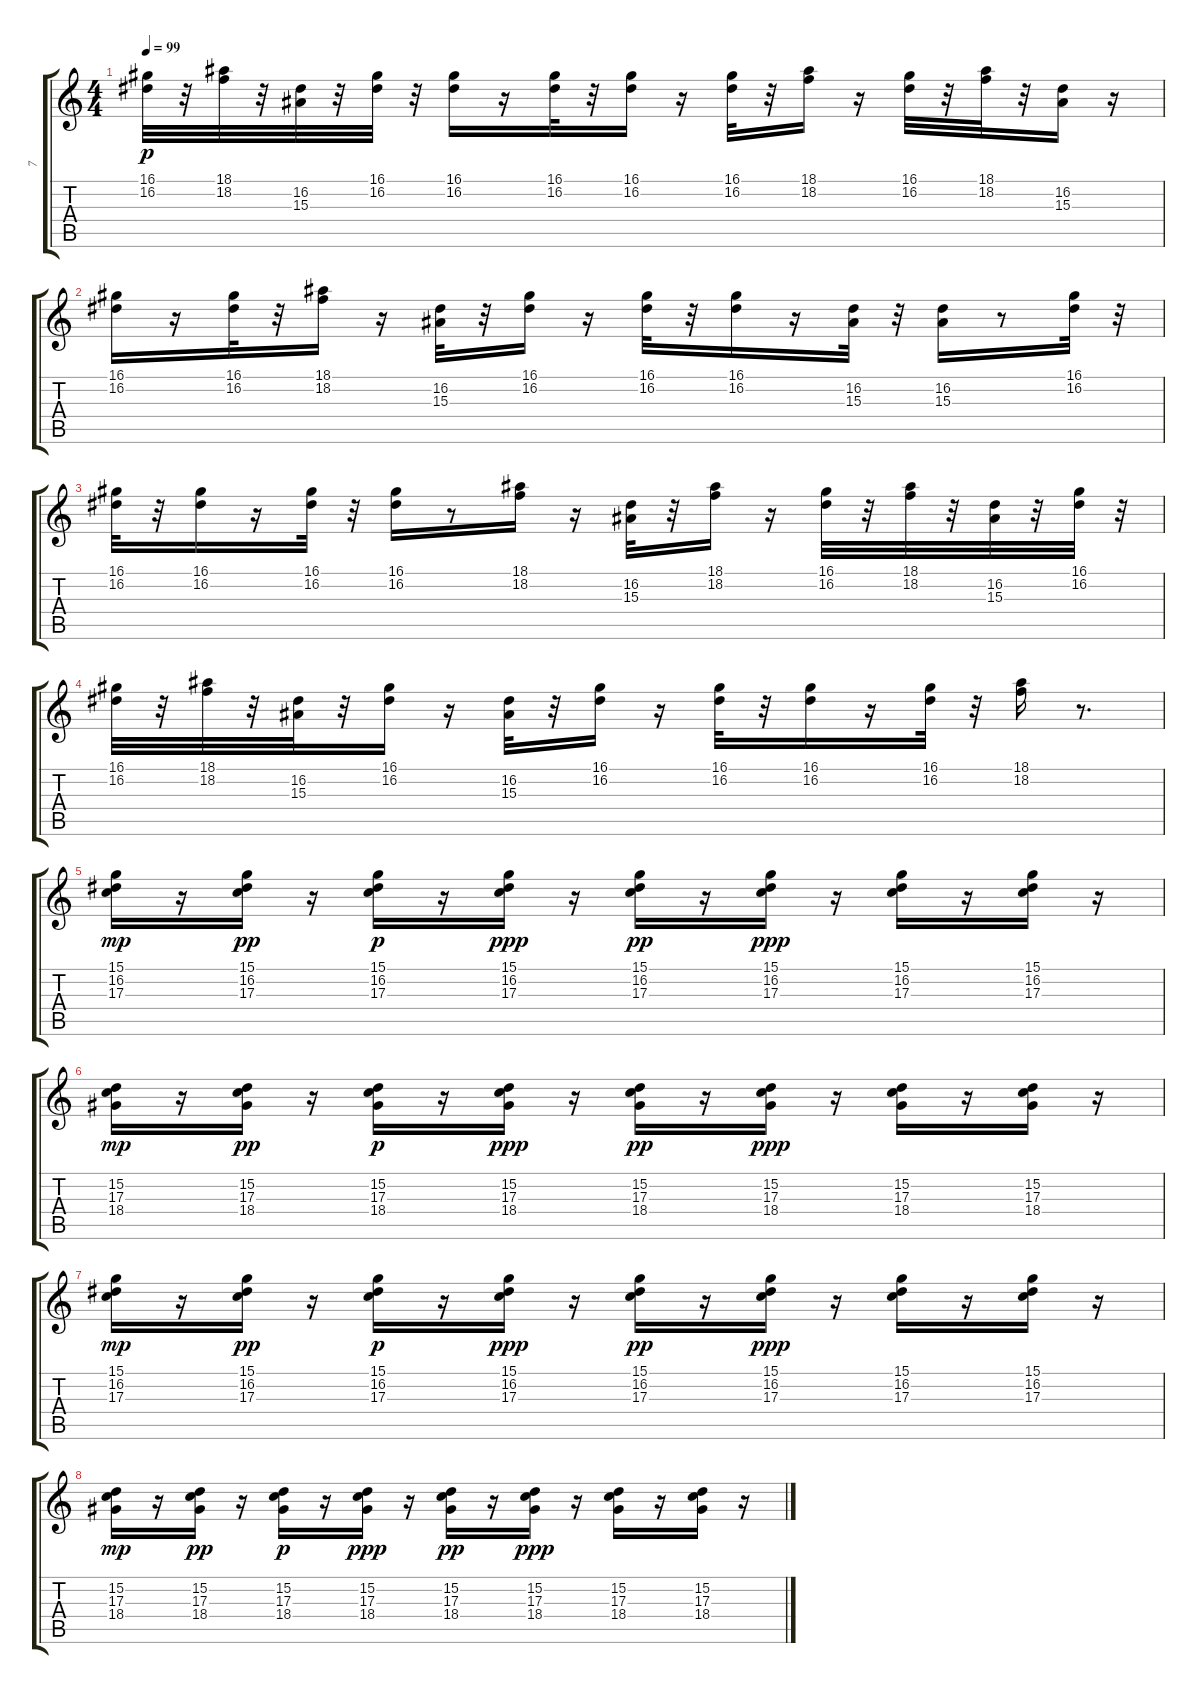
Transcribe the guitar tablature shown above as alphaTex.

\track ("7" "7") {instrument ocarina}
\staff {score tabs}
\tuning (E4 B3 G3 D3 A2 E2) {hide}
\ts (4 4)
\tempo 99
\clef g2
\ks c
(16.1 16.2).32{dy p} r.32 (18.1 18.2).32 r.32 (16.2 15.3).32 r.32 (16.1 16.2).32 r.32 (16.1 16.2).16 r.16 (16.1 16.2).32 r.32 (16.1 16.2).16 r.16 (16.1 16.2).32 r.32 (18.1 18.2).16 r.16 (16.1 16.2).32 r.32 (18.1 18.2).32 r.32 (16.2 15.3).16 r.16 |
(16.1 16.2).16 r.16 (16.1 16.2).32 r.32 (18.1 18.2).16 r.16 (16.2 15.3).32 r.32 (16.1 16.2).16 r.16 (16.1 16.2).32 r.32 (16.1 16.2).16 r.16 (16.2 15.3).32 r.32 (16.2 15.3).16 r.8 (16.1 16.2).32 r.32 |
(16.1 16.2).32 r.32 (16.1 16.2).16 r.16 (16.1 16.2).32 r.32 (16.1 16.2).16 r.8 (18.1 18.2).16 r.16 (16.2 15.3).32 r.32 (18.1 18.2).16 r.16 (16.1 16.2).32 r.32 (18.1 18.2).32 r.32 (16.2 15.3).32 r.32 (16.1 16.2).32 r.32 |
(16.1 16.2).32 r.32 (18.1 18.2).32 r.32 (16.2 15.3).32 r.32 (16.1 16.2).16 r.16 (16.2 15.3).32 r.32 (16.1 16.2).16 r.16 (16.1 16.2).32 r.32 (16.1 16.2).16 r.16 (16.1 16.2).32 r.32 (18.1 18.2).16 r.8{d} |
(15.1 16.2 17.3).16{dy mp} r.16 (15.1 16.2 17.3).16{dy pp} r.16 (15.1 16.2 17.3).16{dy p} r.16 (15.1 16.2 17.3).16{dy ppp} r.16 (15.1 16.2 17.3).16{dy pp} r.16 (15.1 16.2 17.3).16{dy ppp} r.16 (15.1 16.2 17.3).16 r.16 (15.1 16.2 17.3).16 r.16 |
(15.2 17.3 18.4).16{dy mp} r.16 (15.2 17.3 18.4).16{dy pp} r.16 (15.2 17.3 18.4).16{dy p} r.16 (15.2 17.3 18.4).16{dy ppp} r.16 (15.2 17.3 18.4).16{dy pp} r.16 (15.2 17.3 18.4).16{dy ppp} r.16 (15.2 17.3 18.4).16 r.16 (15.2 17.3 18.4).16 r.16 |
(15.1 16.2 17.3).16{dy mp} r.16 (15.1 16.2 17.3).16{dy pp} r.16 (15.1 16.2 17.3).16{dy p} r.16 (15.1 16.2 17.3).16{dy ppp} r.16 (15.1 16.2 17.3).16{dy pp} r.16 (15.1 16.2 17.3).16{dy ppp} r.16 (15.1 16.2 17.3).16 r.16 (15.1 16.2 17.3).16 r.16 |
(15.2 17.3 18.4).16{dy mp} r.16 (15.2 17.3 18.4).16{dy pp} r.16 (15.2 17.3 18.4).16{dy p} r.16 (15.2 17.3 18.4).16{dy ppp} r.16 (15.2 17.3 18.4).16{dy pp} r.16 (15.2 17.3 18.4).16{dy ppp} r.16 (15.2 17.3 18.4).16 r.16 (15.2 17.3 18.4).16 r.16
